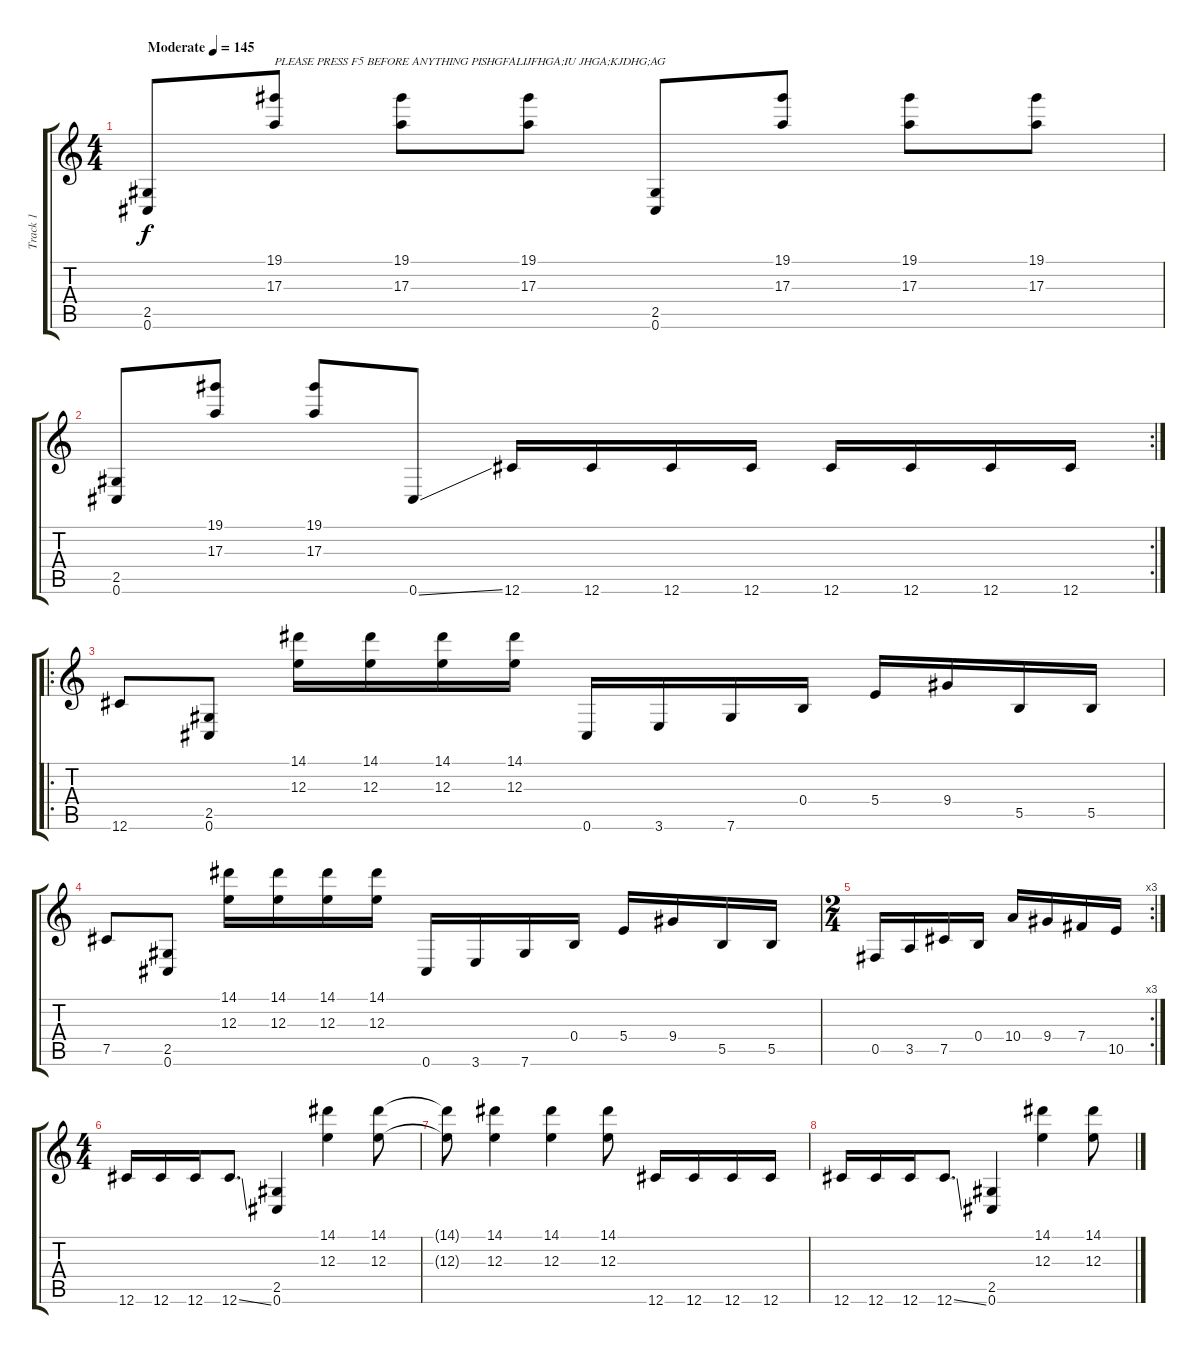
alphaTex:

\track ("Track 1" "Track 1") {instrument distortionguitar}
\staff {score tabs}
\tuning (Db4 Ab3 E3 B2 Gb2 Db2) {hide}
\ts (4 4)
\tempo (145 "Moderate")
\clef g2
\ks c
(2.5 0.6).8{dy f instrument distortionguitar} (19.1 17.3).8{txt "PLEASE PRESS F5 BEFORE ANYTHING PISHGFALIJFHGA;IU JHGA;KJDHG;AG"} (19.1 17.3).8 (19.1 17.3).8 (2.5 0.6).8 (19.1 17.3).8 (19.1 17.3).8 (19.1 17.3).8 |
\rc 2
(2.5 0.6).8 (19.1 17.3).8 (19.1 17.3).8 0.6{ss}.8 12.6.16 12.6.16 12.6.16 12.6.16 12.6.16 12.6.16 12.6.16 12.6.16 |
\ro
12.6.8 (2.5 0.6).8 (14.1 12.3).16 (14.1 12.3).16 (14.1 12.3).16 (14.1 12.3).16 0.6.16 3.6.16 7.6.16 0.4.16 5.4.16 9.4.16 5.5.16 5.5.16 |
7.5.8 (2.5 0.6).8 (14.1 12.3).16 (14.1 12.3).16 (14.1 12.3).16 (14.1 12.3).16 0.6.16 3.6.16 7.6.16 0.4.16 5.4.16 9.4.16 5.5.16 5.5.16 |
\rc 3
\ts (2 4)
0.5.16 3.5.16 7.5.16 0.4.16 10.4.16 9.4.16 7.4.16 10.5.16 |
\ts (4 4)
12.6.16 12.6.16 12.6.16 12.6{ss}.8{d} (2.5 0.6).4 (14.1 12.3).4 (14.1 12.3).8 |
(14.1{t} 12.3{t}).8 (14.1 12.3).4 (14.1 12.3).4 (14.1 12.3).8 12.6.16 12.6.16 12.6.16 12.6.16 |
12.6.16 12.6.16 12.6.16 12.6{ss}.8{d} (2.5 0.6).4 (14.1 12.3).4 (14.1 12.3).8
